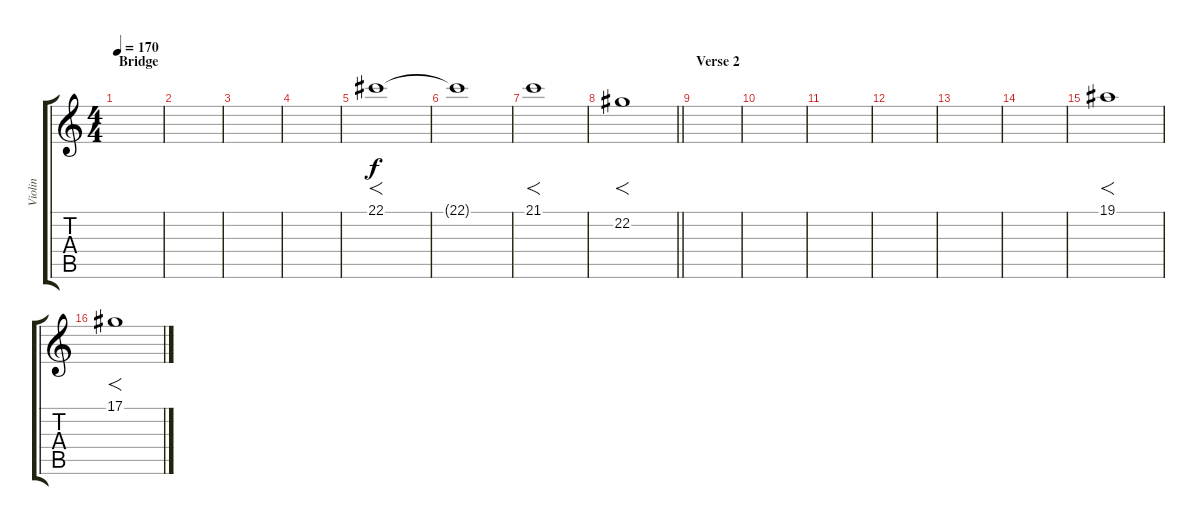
\track ("Violin" "Violin") {instrument violin}
\staff {score tabs}
\tuning (Eb4 Bb3 Gb3 Db3 Ab2 Db2) {hide}
\ts (4 4)
\section ("" "Bridge")
\tempo 170
\clef g2
\ks c
|
|
|
|
22.1.1{f volume 7} |
22.1{t}.1 |
21.1.1{f} |
\barLineRight lightlight
22.2.1{f} |
\section ("" "Verse 2")
|
|
|
|
|
|
19.1.1{f} |
17.1.1{f}
